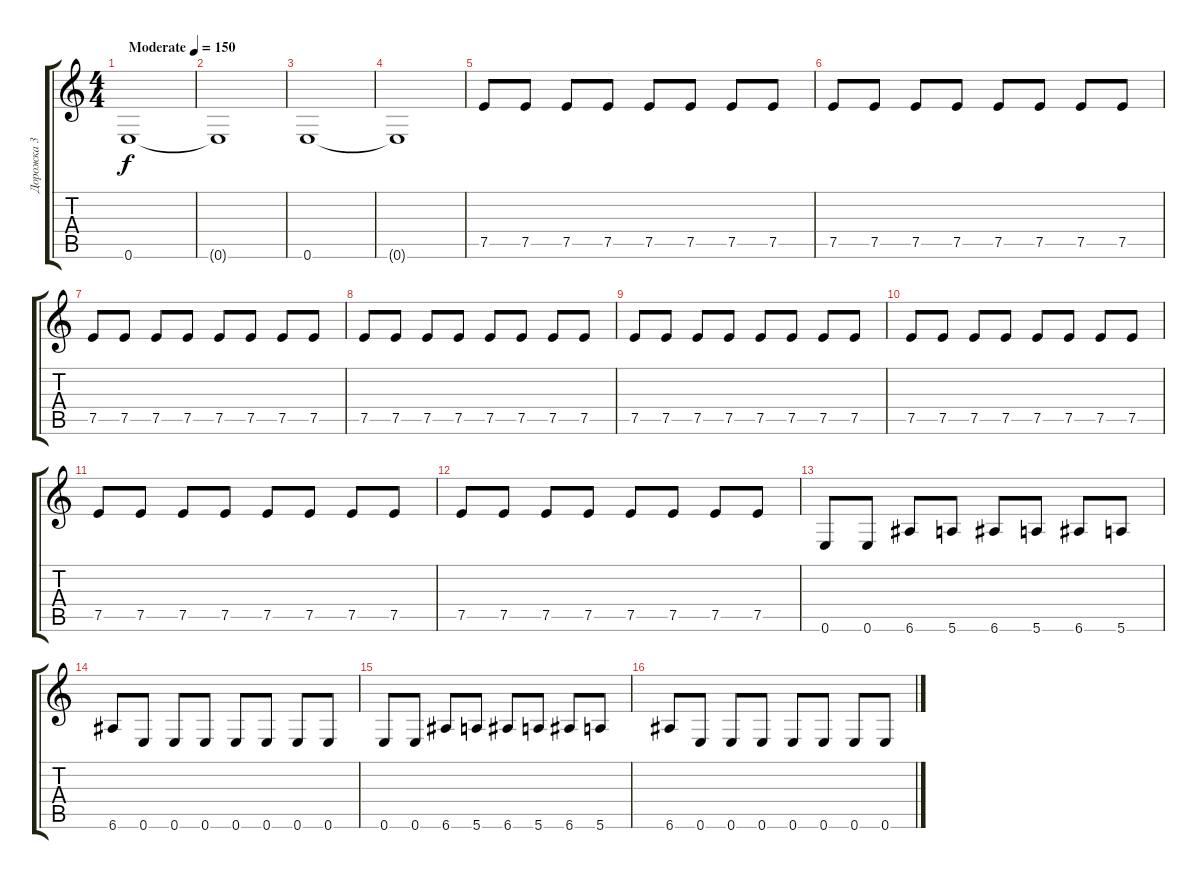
\track ("Дорожка 3" "Дорожка 3") {instrument electricbasspick}
\staff {score tabs}
\tuning (E4 B3 G3 D3 A2 E2) {hide}
\ts (4 4)
\tempo (150 "Moderate")
\clef g2
\ks c
0.6.1{dy f instrument electricbasspick} |
0.6{t}.1 |
0.6.1 |
0.6{t}.1 |
7.5.8 7.5.8 7.5.8 7.5.8 7.5.8 7.5.8 7.5.8 7.5.8 |
7.5.8 7.5.8 7.5.8 7.5.8 7.5.8 7.5.8 7.5.8 7.5.8 |
7.5.8 7.5.8 7.5.8 7.5.8 7.5.8 7.5.8 7.5.8 7.5.8 |
7.5.8 7.5.8 7.5.8 7.5.8 7.5.8 7.5.8 7.5.8 7.5.8 |
7.5.8 7.5.8 7.5.8 7.5.8 7.5.8 7.5.8 7.5.8 7.5.8 |
7.5.8 7.5.8 7.5.8 7.5.8 7.5.8 7.5.8 7.5.8 7.5.8 |
7.5.8 7.5.8 7.5.8 7.5.8 7.5.8 7.5.8 7.5.8 7.5.8 |
7.5.8 7.5.8 7.5.8 7.5.8 7.5.8 7.5.8 7.5.8 7.5.8 |
0.6.8 0.6.8 6.6.8 5.6.8 6.6.8 5.6.8 6.6.8 5.6.8 |
6.6.8 0.6.8 0.6.8 0.6.8 0.6.8 0.6.8 0.6.8 0.6.8 |
0.6.8 0.6.8 6.6.8 5.6.8 6.6.8 5.6.8 6.6.8 5.6.8 |
6.6.8 0.6.8 0.6.8 0.6.8 0.6.8 0.6.8 0.6.8 0.6.8
